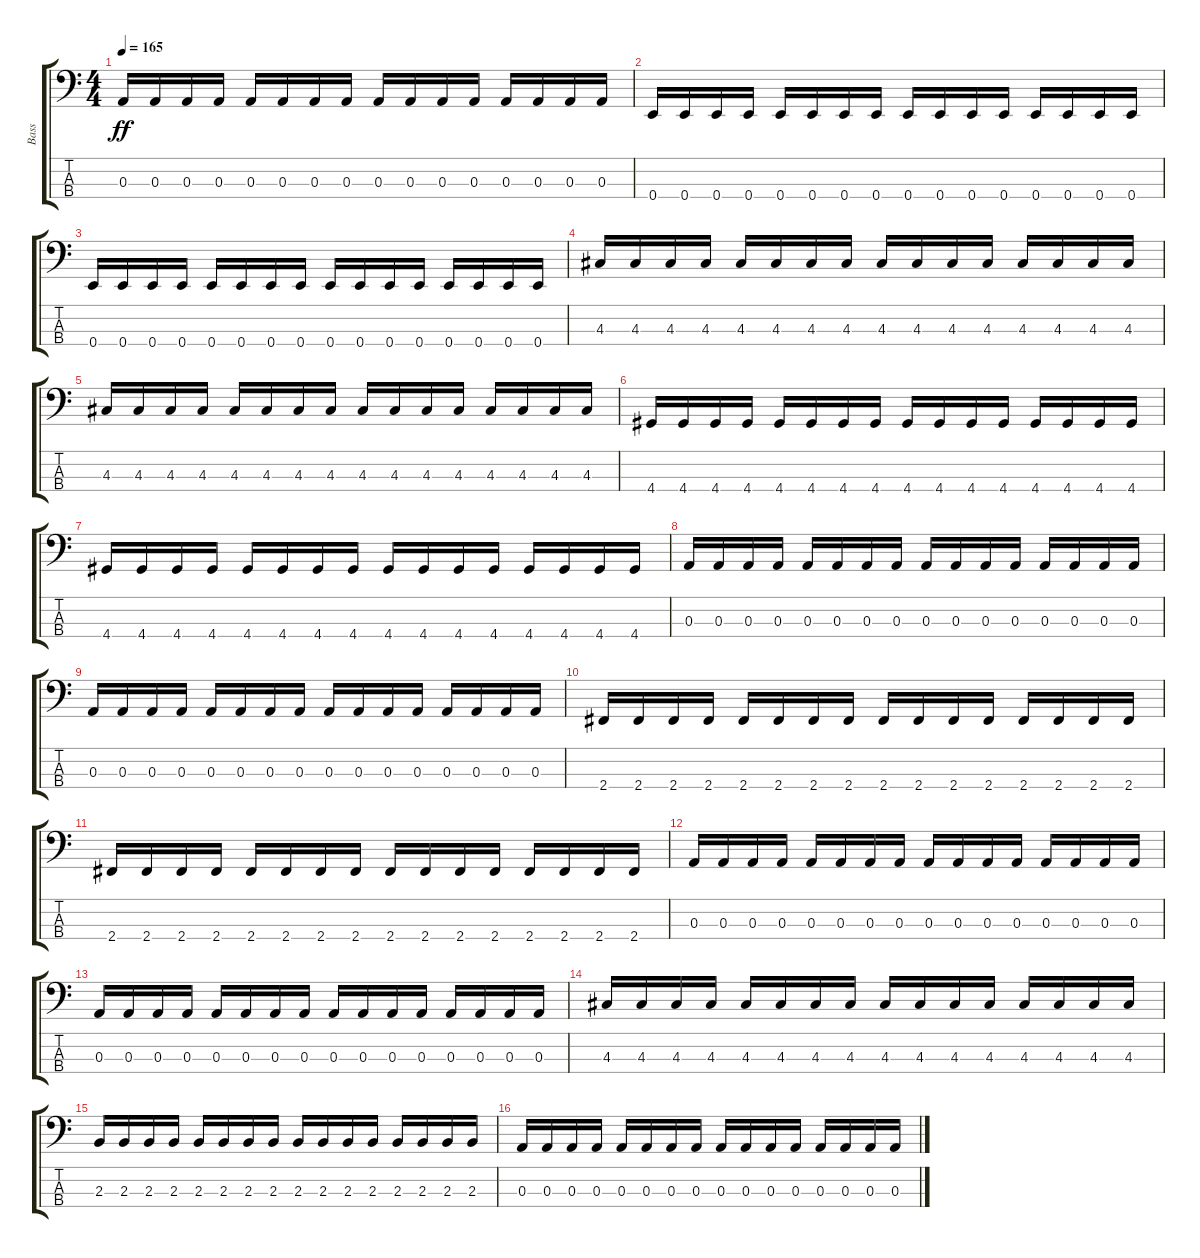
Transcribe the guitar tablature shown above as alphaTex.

\track ("Bass" "Bass") {instrument electricbassfinger}
\staff {score tabs}
\tuning (G2 D2 A1 E1) {hide}
\ts (4 4)
\tempo 165
\clef f4
\ks c
0.3.16{dy ff} 0.3.16 0.3.16 0.3.16 0.3.16 0.3.16 0.3.16 0.3.16 0.3.16 0.3.16 0.3.16 0.3.16 0.3.16 0.3.16 0.3.16 0.3.16 |
0.4.16 0.4.16 0.4.16 0.4.16 0.4.16 0.4.16 0.4.16 0.4.16 0.4.16 0.4.16 0.4.16 0.4.16 0.4.16 0.4.16 0.4.16 0.4.16 |
0.4.16 0.4.16 0.4.16 0.4.16 0.4.16 0.4.16 0.4.16 0.4.16 0.4.16 0.4.16 0.4.16 0.4.16 0.4.16 0.4.16 0.4.16 0.4.16 |
4.3.16 4.3.16 4.3.16 4.3.16 4.3.16 4.3.16 4.3.16 4.3.16 4.3.16 4.3.16 4.3.16 4.3.16 4.3.16 4.3.16 4.3.16 4.3.16 |
4.3.16 4.3.16 4.3.16 4.3.16 4.3.16 4.3.16 4.3.16 4.3.16 4.3.16 4.3.16 4.3.16 4.3.16 4.3.16 4.3.16 4.3.16 4.3.16 |
4.4.16 4.4.16 4.4.16 4.4.16 4.4.16 4.4.16 4.4.16 4.4.16 4.4.16 4.4.16 4.4.16 4.4.16 4.4.16 4.4.16 4.4.16 4.4.16 |
4.4.16 4.4.16 4.4.16 4.4.16 4.4.16 4.4.16 4.4.16 4.4.16 4.4.16 4.4.16 4.4.16 4.4.16 4.4.16 4.4.16 4.4.16 4.4.16 |
0.3.16 0.3.16 0.3.16 0.3.16 0.3.16 0.3.16 0.3.16 0.3.16 0.3.16 0.3.16 0.3.16 0.3.16 0.3.16 0.3.16 0.3.16 0.3.16 |
0.3.16 0.3.16 0.3.16 0.3.16 0.3.16 0.3.16 0.3.16 0.3.16 0.3.16 0.3.16 0.3.16 0.3.16 0.3.16 0.3.16 0.3.16 0.3.16 |
2.4.16 2.4.16 2.4.16 2.4.16 2.4.16 2.4.16 2.4.16 2.4.16 2.4.16 2.4.16 2.4.16 2.4.16 2.4.16 2.4.16 2.4.16 2.4.16 |
2.4.16 2.4.16 2.4.16 2.4.16 2.4.16 2.4.16 2.4.16 2.4.16 2.4.16 2.4.16 2.4.16 2.4.16 2.4.16 2.4.16 2.4.16 2.4.16 |
0.3.16 0.3.16 0.3.16 0.3.16 0.3.16 0.3.16 0.3.16 0.3.16 0.3.16 0.3.16 0.3.16 0.3.16 0.3.16 0.3.16 0.3.16 0.3.16 |
0.3.16 0.3.16 0.3.16 0.3.16 0.3.16 0.3.16 0.3.16 0.3.16 0.3.16 0.3.16 0.3.16 0.3.16 0.3.16 0.3.16 0.3.16 0.3.16 |
4.3.16 4.3.16 4.3.16 4.3.16 4.3.16 4.3.16 4.3.16 4.3.16 4.3.16 4.3.16 4.3.16 4.3.16 4.3.16 4.3.16 4.3.16 4.3.16 |
2.3.16 2.3.16 2.3.16 2.3.16 2.3.16 2.3.16 2.3.16 2.3.16 2.3.16 2.3.16 2.3.16 2.3.16 2.3.16 2.3.16 2.3.16 2.3.16 |
0.3.16 0.3.16 0.3.16 0.3.16 0.3.16 0.3.16 0.3.16 0.3.16 0.3.16 0.3.16 0.3.16 0.3.16 0.3.16 0.3.16 0.3.16 0.3.16
